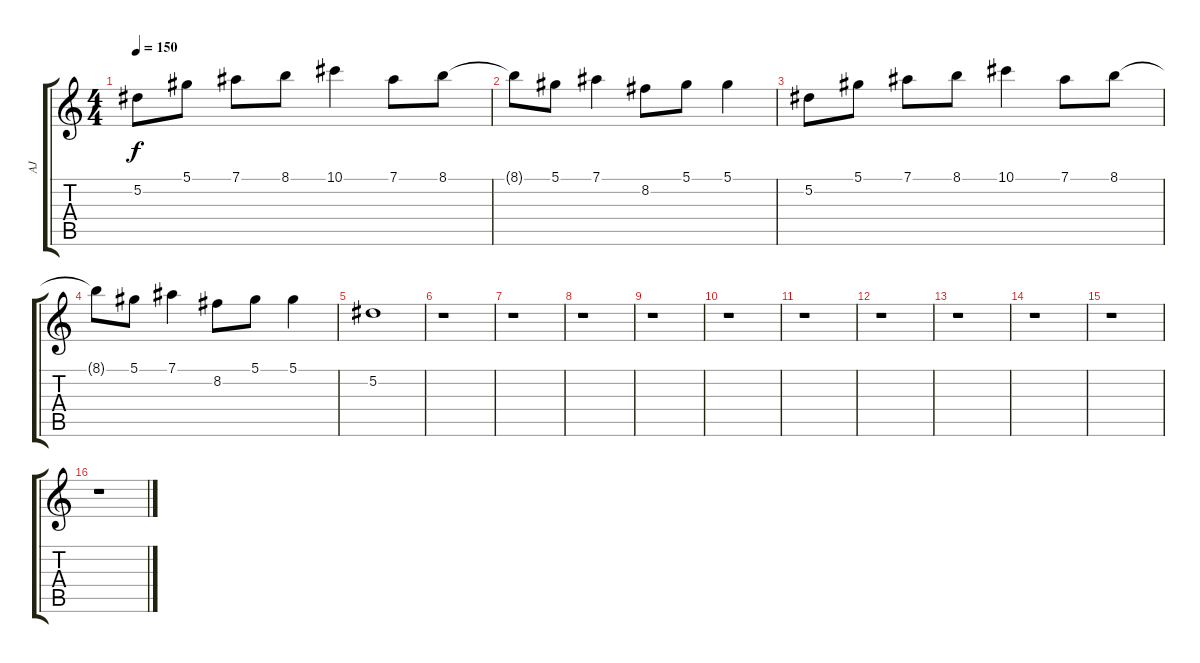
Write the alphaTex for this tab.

\track ("AJ" "AJ") {instrument distortionguitar}
\staff {score tabs}
\tuning (Eb4 Bb3 Gb3 Db3 Ab2 Eb2) {hide}
\ts (4 4)
\tempo 150
\clef g2
\ks c
5.2.8{dy f} 5.1.8 7.1.8 8.1.8 10.1.4 7.1.8 8.1.8 |
8.1{t}.8 5.1.8 7.1.4 8.2.8 5.1.8 5.1.4 |
5.2.8 5.1.8 7.1.8 8.1.8 10.1.4 7.1.8 8.1.8 |
8.1{t}.8 5.1.8 7.1.4 8.2.8 5.1.8 5.1.4 |
5.2.1 |
r.1 |
r.1 |
r.1 |
r.1 |
r.1 |
r.1 |
r.1 |
r.1 |
r.1 |
r.1 |
r.1
